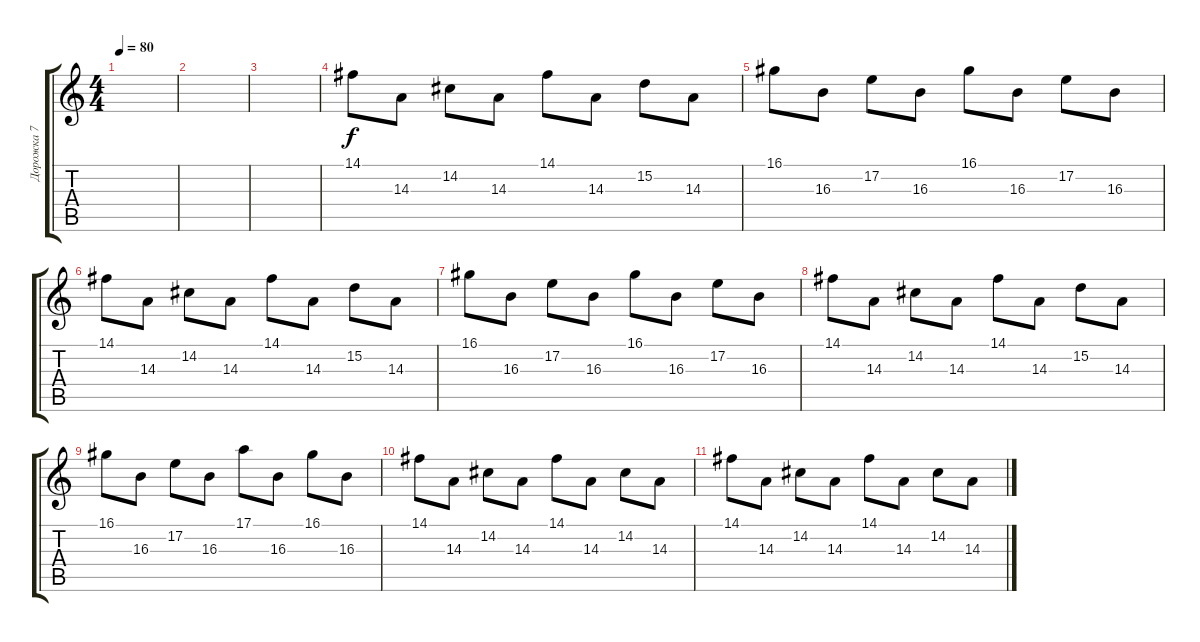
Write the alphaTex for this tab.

\track ("Дорожка 7" "Дорожка 7") {instrument brightacousticpiano}
\staff {score tabs}
\tuning (E4 B3 G3 D3 A2 E2) {hide}
\ts (4 4)
\tempo 80
\clef g2
\ks c
|
|
|
14.1.8 14.3.8 14.2.8 14.3.8 14.1.8 14.3.8 15.2.8 14.3.8 |
16.1.8 16.3.8 17.2.8 16.3.8 16.1.8 16.3.8 17.2.8 16.3.8 |
14.1.8 14.3.8 14.2.8 14.3.8 14.1.8 14.3.8 15.2.8 14.3.8 |
16.1.8 16.3.8 17.2.8 16.3.8 16.1.8 16.3.8 17.2.8 16.3.8 |
14.1.8 14.3.8 14.2.8 14.3.8 14.1.8 14.3.8 15.2.8 14.3.8 |
16.1.8 16.3.8 17.2.8 16.3.8 17.1.8 16.3.8 16.1.8 16.3.8 |
14.1.8{volume 10} 14.3.8 14.2.8 14.3.8 14.1.8 14.3.8 14.2.8 14.3.8 |
14.1.8 14.3.8 14.2.8 14.3.8 14.1.8 14.3.8 14.2.8 14.3.8
